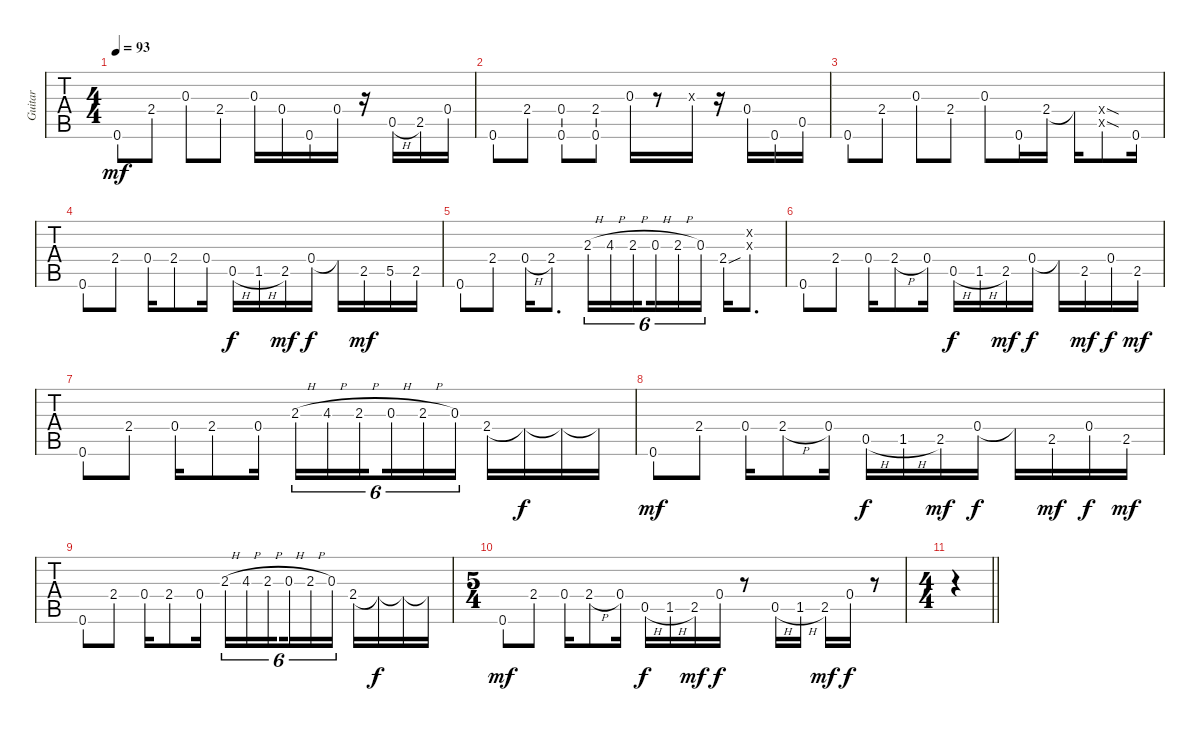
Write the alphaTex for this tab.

\track ("Guitar" "Guitar") {instrument distortionguitar}
\staff {tabs}
\tuning (E4 B3 G3 D3 A2 E2) {hide}
\ts (4 4)
\tempo 93
\clef g2
\ks e
0.6.8{dy mf} 2.4{ac st}.8 0.3.8 2.4{ac st}.8 0.3.16 0.4.16 0.6.16 0.4.16 r.16 0.5{h}.16 2.5.16 0.4.16 |
0.6.8 2.4{ac st}.8 (0.4{ac st} 0.6).8 (2.4{ac st} 0.6{ac st}).8 0.3.16 r.8 0.3{x}.16 r.16 0.4.16 0.6.16 0.5.16 |
0.6.8 2.4{ac st}.8 0.3.8 2.4{ac st}.8 0.3.8 0.6.16 2.4.16 2.4{t}.16 (0.4{sod x} 0.5{sod x}).8 0.6.16 |
0.6.8 2.4.8 0.4.16 2.4.8 0.4.16 0.5{h}.16{dy f} 1.5{h}.16 2.5.16{dy mf} 0.4.16{dy f} 0.4{t}.16 2.5.16{dy mf} 5.5.16 2.5.16 |
0.6.8 2.4.8 0.4{h}.16 2.4.8{d} 2.3{h}.16{tu (6 4)} 4.3{h}.16{tu (6 4)} 2.3{h}.16{tu (6 4) beam splitsecondary} 0.3{h}.16{tu (6 4)} 2.3{h}.16{tu (6 4)} 0.3.16{tu (6 4)} 2.4{sou}.16 (0.2{x} 0.3{x}).8{d} |
0.6.8 2.4{ac st}.8 0.4.16 2.4{h}.8 0.4.16 0.5{h}.16{dy f} 1.5{h}.16 2.5.16{dy mf} 0.4.16{dy f} 0.4{t}.16 2.5.16{dy mf} 0.4.16{dy f} 2.5.16{dy mf} |
0.6.8 2.4{ac st}.8 0.4.16 2.4.8 0.4.16 2.3{h}.16{tu (6 4)} 4.3{h}.16{tu (6 4)} 2.3{h}.16{tu (6 4) beam splitsecondary} 0.3{h}.16{tu (6 4)} 2.3{h}.16{tu (6 4)} 0.3.16{tu (6 4)} 2.4.16 2.4{t}.16{dy f} 2.4{t}.16 2.4{t}.16 |
0.6.8{dy mf} 2.4{ac st}.8 0.4.16 2.4{h}.8 0.4.16 0.5{h}.16{dy f} 1.5{h}.16 2.5.16{dy mf} 0.4.16{dy f} 0.4{t}.16 2.5.16{dy mf} 0.4.16{dy f} 2.5.16{dy mf} |
0.6.8 2.4{ac st}.8 0.4.16 2.4.8 0.4.16 2.3{h}.16{tu (6 4)} 4.3{h}.16{tu (6 4)} 2.3{h}.16{tu (6 4) beam splitsecondary} 0.3{h}.16{tu (6 4)} 2.3{h}.16{tu (6 4)} 0.3.16{tu (6 4)} 2.4.16 2.4{t}.16{dy f} 2.4{t}.16 2.4{t}.16 |
\ts (5 4)
0.6.8{dy mf} 2.4{ac st}.8 0.4.16 2.4{h}.8 0.4.16 0.5{h}.16{dy f} 1.5{h}.16 2.5.16{dy mf} 0.4.16{dy f} r.8 0.5{h}.16 1.5{h}.16 2.5.16{dy mf} 0.4.16{dy f} r.8 |
\ts (4 4)
\barLineRight lightlight
